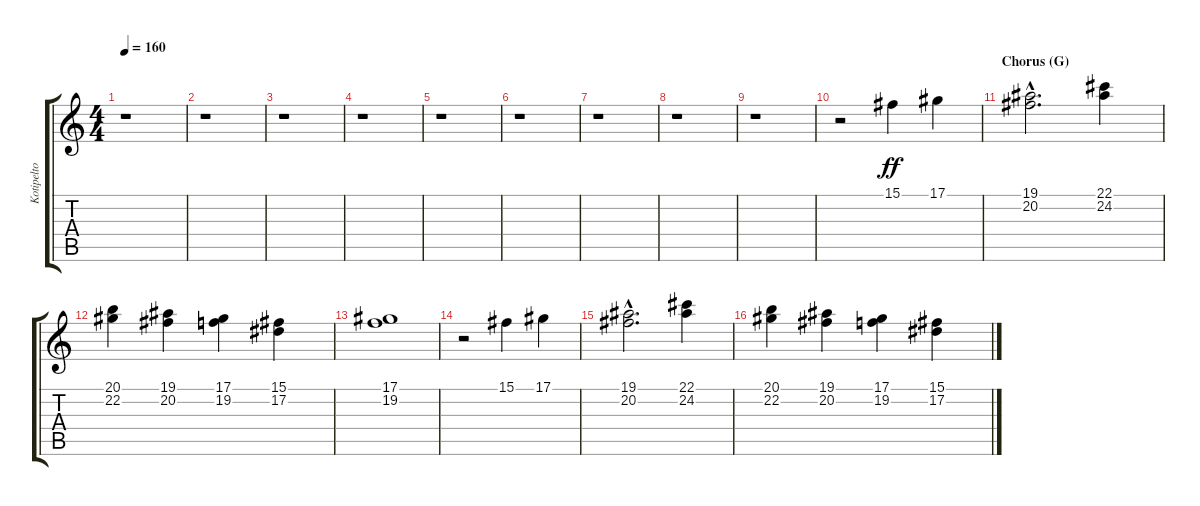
\track ("Kotipelto" "Kotipelto") {instrument flute}
\staff {score tabs}
\tuning (Eb4 Bb3 Gb3 Db3 Ab2 Eb2) {hide}
\ts (4 4)
\tempo 160
\clef g2
\ks c
r.1{dy f} |
r.1 |
r.1 |
r.1 |
r.1 |
r.1 |
r.1 |
r.1 |
r.1 |
r.2 15.1.4{dy ff} 17.1.4 |
\section ("" "Chorus (G)")
(19.1{hac} 20.2{hac}).2{d} (22.1 24.2).4 |
(20.1 22.2).4 (19.1 20.2).4 (17.1 19.2).4 (15.1 17.2).4 |
(17.1 19.2).1 |
r.2 15.1.4 17.1.4 |
(19.1{hac} 20.2{hac}).2{d} (22.1 24.2).4 |
(20.1 22.2).4 (19.1 20.2).4 (17.1 19.2).4 (15.1 17.2).4
